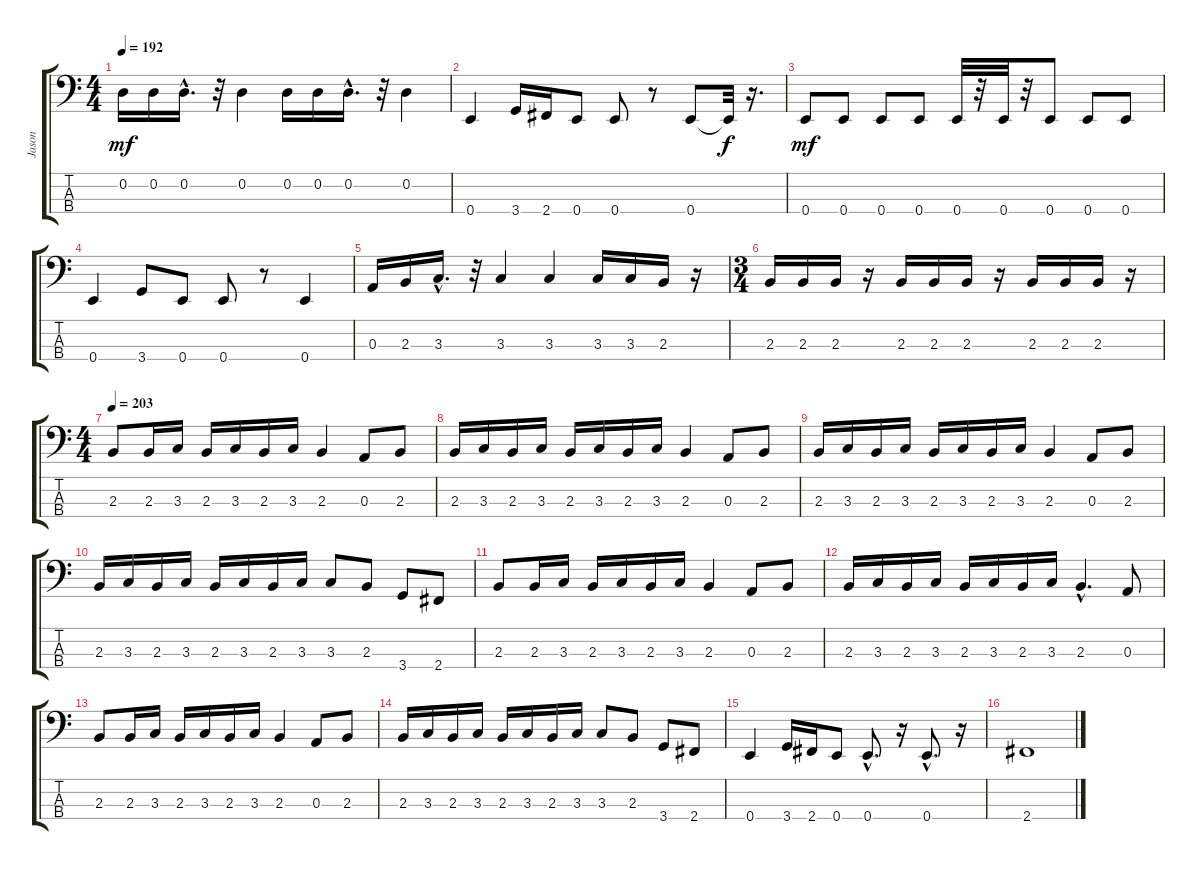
\track ("Jason" "Jason") {instrument electricbasspick}
\staff {score tabs}
\tuning (G2 D2 A1 E1) {hide}
\ts (4 4)
\tempo 192
\clef f4
\ks c
0.2.16{dy mf} 0.2.16 0.2{hac}.16{d} r.32 0.2.4 0.2.16 0.2.16 0.2{hac}.16{d} r.32 0.2.4 |
0.4.4 3.4.16 2.4.16 0.4.8 0.4.8 r.8 0.4.8 0.4{t}.32{dy f} r.16{d} |
0.4.8{dy mf} 0.4.8 0.4.8 0.4.8 0.4.32 r.32 0.4.32 r.32 0.4.8 0.4.8 0.4.8 |
0.4.4 3.4.8 0.4.8 0.4.8 r.8 0.4.4 |
0.3.16 2.3.16 3.3{hac}.16{d} r.32 3.3.4 3.3.4 3.3.16 3.3.16 2.3.16 r.16 |
\ts (3 4)
2.3.16 2.3.16 2.3.16 r.16 2.3.16 2.3.16 2.3.16 r.16 2.3.16 2.3.16 2.3.16 r.16 |
\ts (4 4)
\tempo 203
2.3.8 2.3.16 3.3.16 2.3.16 3.3.16 2.3.16 3.3.16 2.3.4 0.3.8 2.3.8 |
2.3.16 3.3.16 2.3.16 3.3.16 2.3.16 3.3.16 2.3.16 3.3.16 2.3.4 0.3.8 2.3.8 |
2.3.16 3.3.16 2.3.16 3.3.16 2.3.16 3.3.16 2.3.16 3.3.16 2.3.4 0.3.8 2.3.8 |
2.3.16 3.3.16 2.3.16 3.3.16 2.3.16 3.3.16 2.3.16 3.3.16 3.3.8 2.3.8 3.4.8 2.4.8 |
2.3.8 2.3.16 3.3.16 2.3.16 3.3.16 2.3.16 3.3.16 2.3.4 0.3.8 2.3.8 |
2.3.16 3.3.16 2.3.16 3.3.16 2.3.16 3.3.16 2.3.16 3.3.16 2.3{hac}.4{d} 0.3.8 |
2.3.8 2.3.16 3.3.16 2.3.16 3.3.16 2.3.16 3.3.16 2.3.4 0.3.8 2.3.8 |
2.3.16 3.3.16 2.3.16 3.3.16 2.3.16 3.3.16 2.3.16 3.3.16 3.3.8 2.3.8 3.4.8 2.4.8 |
0.4.4 3.4.16 2.4.16 0.4.8 0.4{hac}.8{d} r.16 0.4{hac}.8{d} r.16 |
2.4.1
